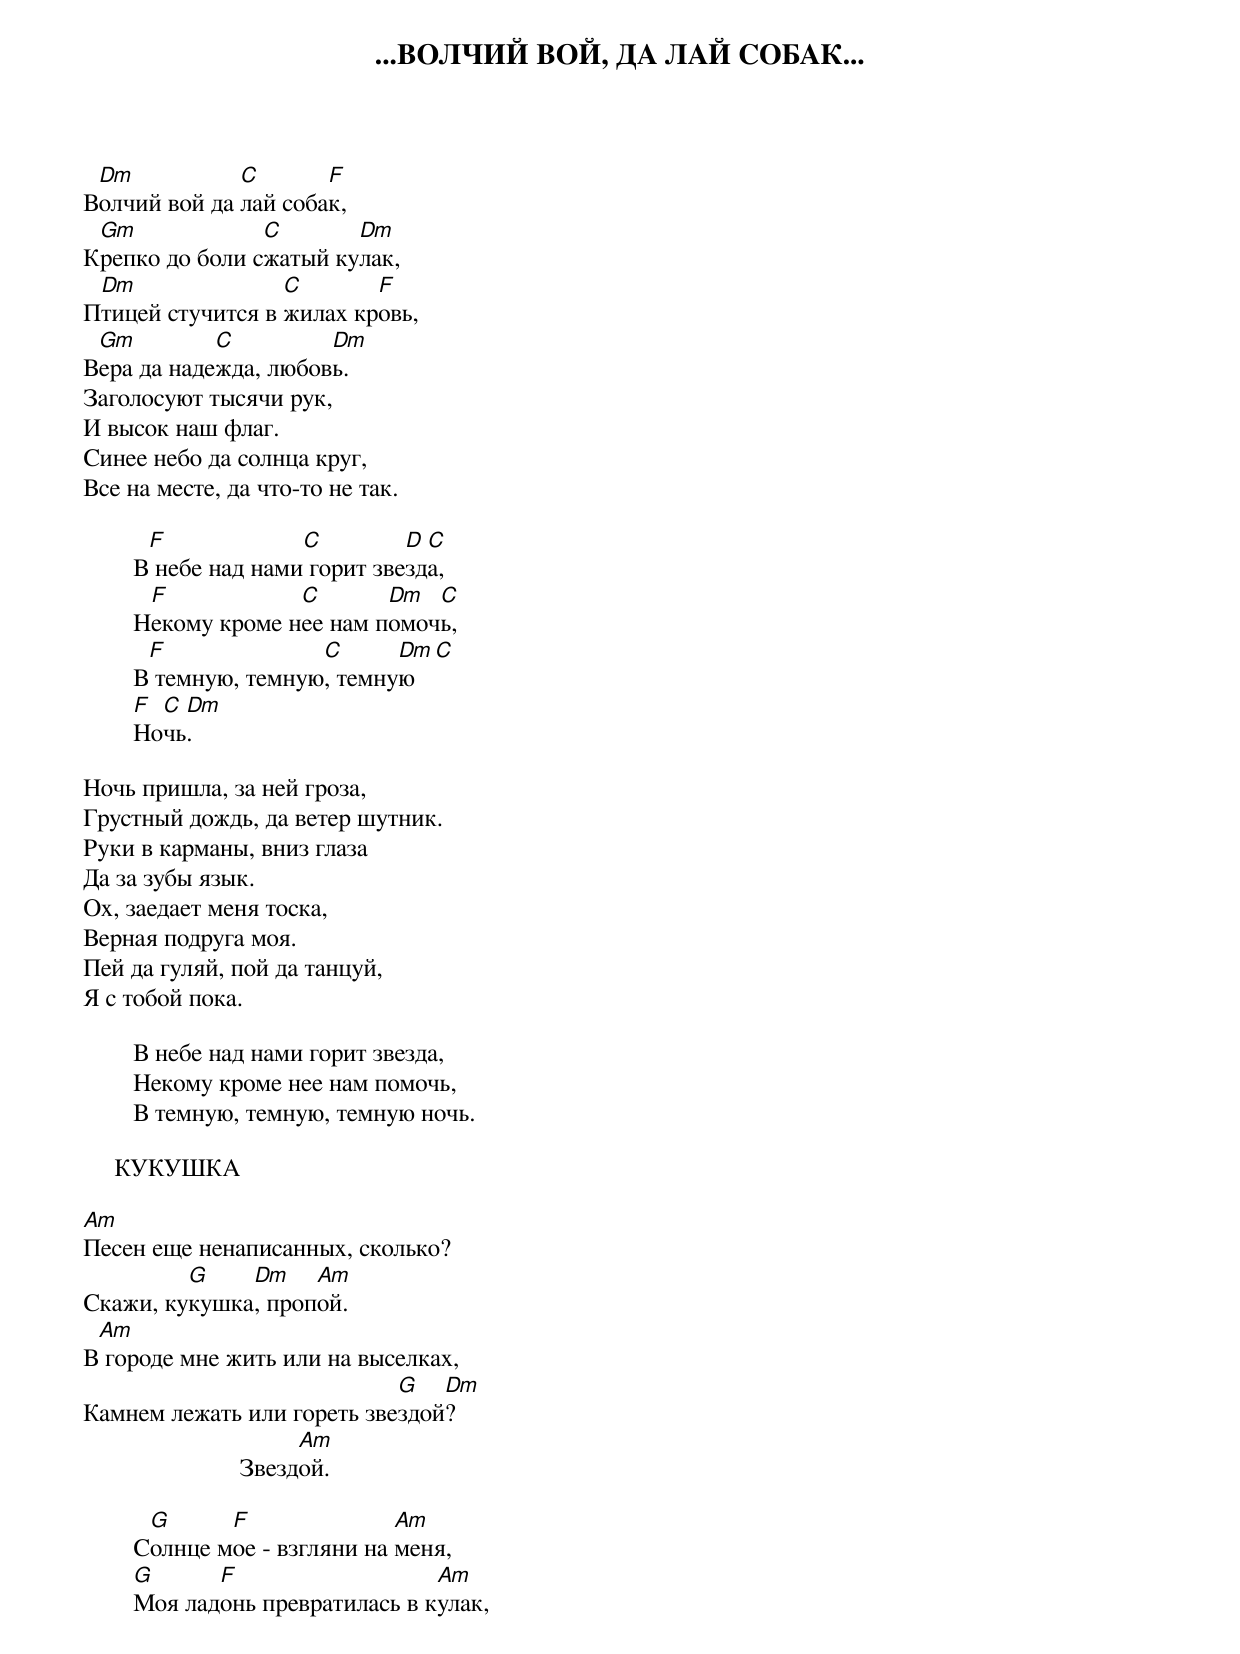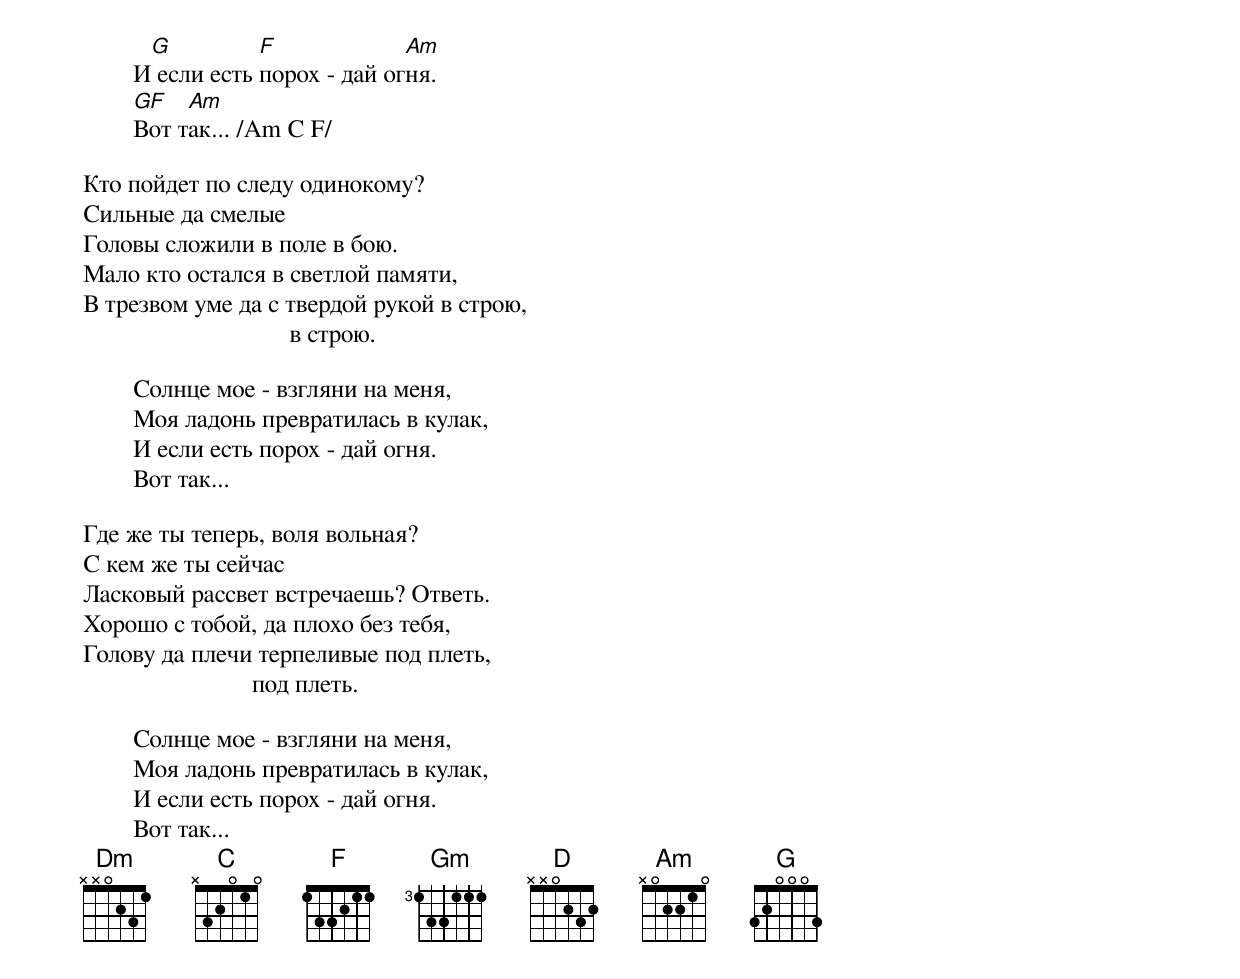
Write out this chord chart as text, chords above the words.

     ...ВОЛЧИЙ ВОЙ, ДА ЛАЙ СОБАК...

 Dm           C       F
Волчий вой да лай собак,
 Gm             C       Dm
Крепко до боли сжатый кулак,
 Dm               C       F
Птицей стучится в жилах кровь,
 Gm         C         Dm
Вера да надежда, любовь.
Заголосуют тысячи рук,
И высок наш флаг.
Синее небо да солнца круг,
Все на месте, да что-то не так.

         F             C         D C
        В небе над нами горит звезда,
         F            C       Dm  C
        Некому кроме нее нам помочь,
         F              C      Dm C
        В темную, темную, темную
        F C Dm
        Ночь.

Ночь пришла, за ней гроза,
Грустный дождь, да ветер шутник.
Руки в карманы, вниз глаза
Да за зубы язык.
Ох, заедает меня тоска,
Верная подруга моя.
Пей да гуляй, пой да танцуй,
Я с тобой пока.

        В небе над нами горит звезда,
        Некому кроме нее нам помочь,
        В темную, темную, темную ночь.

     КУКУШКА

Am
Песен еще ненаписанных, сколько?
         G    Dm    Am
Скажи, кукушка, пропой.
 Am
В городе мне жить или на выселках,
                            G   Dm
Камнем лежать или гореть звездой?
                              Am
                         Звездой.

         G      F               Am
        Солнце мое - взгляни на меня,
        G      F                   Am
        Моя ладонь превратилась в кулак,
         G          F             Am
        И если есть порох - дай огня.
        GF   Am
        Вот так... /Am C F/

Кто пойдет по следу одинокому?
Сильные да смелые
Головы сложили в поле в бою.
Мало кто остался в светлой памяти,
В трезвом уме да с твердой рукой в строю,
                                 в строю.

        Солнце мое - взгляни на меня,
        Моя ладонь превратилась в кулак,
        И если есть порох - дай огня.
        Вот так...

Где же ты теперь, воля вольная?
С кем же ты сейчас
Ласковый рассвет встречаешь? Ответь.
Хорошо с тобой, да плохо без тебя,
Голову да плечи терпеливые под плеть,
                           под плеть.

        Солнце мое - взгляни на меня,
        Моя ладонь превратилась в кулак,
        И если есть порох - дай огня.
        Вот так...
